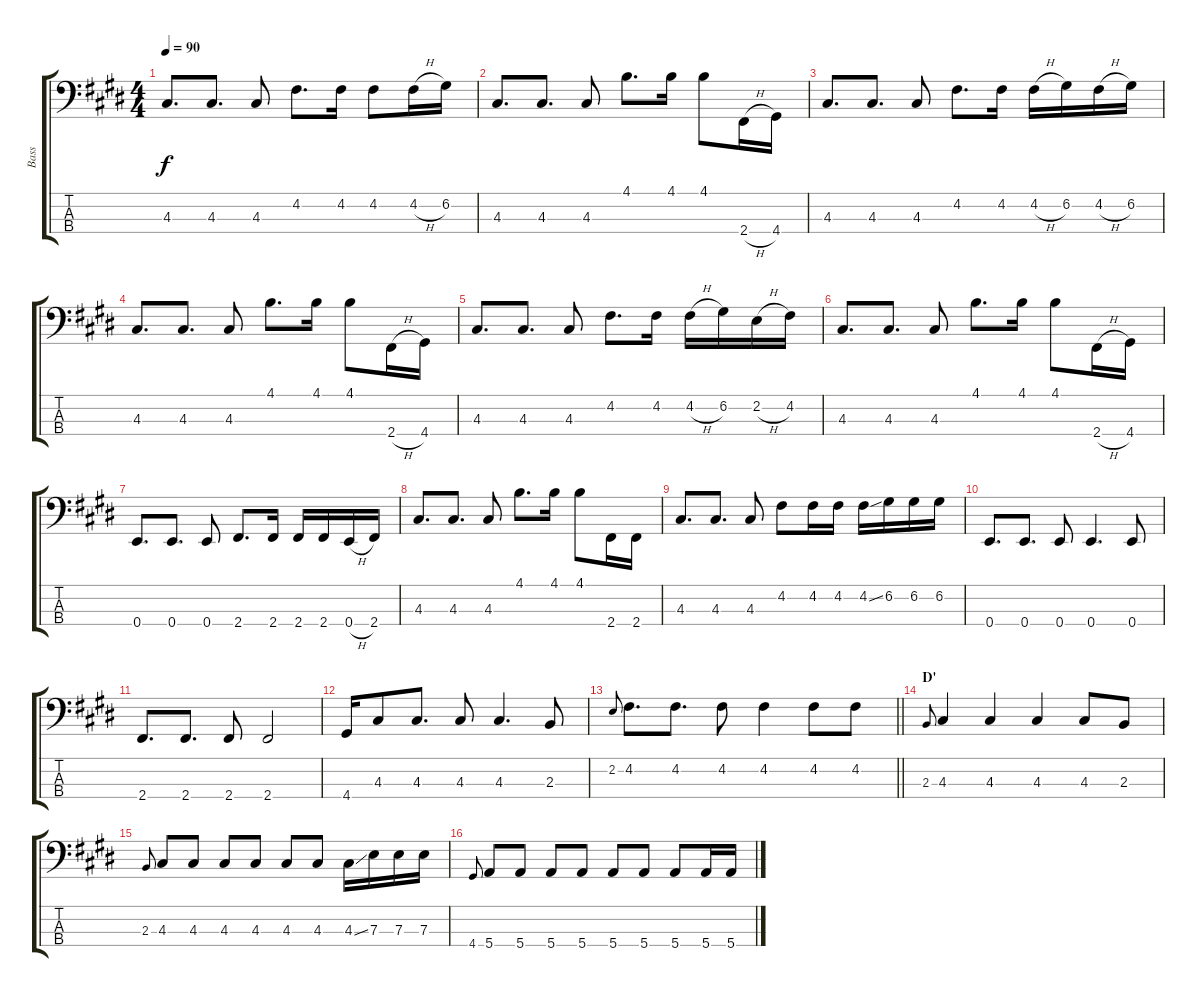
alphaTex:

\track ("Bass" "Bass") {instrument electricbasspick}
\staff {score tabs}
\tuning (G2 D2 A1 E1) {hide}
\ts (4 4)
\tempo 90
\clef f4
\ks c#minor
4.3.8{d dy f} 4.3.8{d} 4.3.8 4.2.8{d} 4.2.16 4.2.8 4.2{h}.16 6.2.16 |
4.3.8{d} 4.3.8{d} 4.3.8 4.1.8{d} 4.1.16 4.1.8 2.4{h}.16 4.4.16 |
4.3.8{d} 4.3.8{d} 4.3.8 4.2.8{d} 4.2.16 4.2{h}.16 6.2.16 4.2{h}.16 6.2.16 |
4.3.8{d} 4.3.8{d} 4.3.8 4.1.8{d} 4.1.16 4.1.8 2.4{h}.16 4.4.16 |
4.3.8{d} 4.3.8{d} 4.3.8 4.2.8{d} 4.2.16 4.2{h}.16 6.2.16 2.2{h}.16 4.2.16 |
4.3.8{d} 4.3.8{d} 4.3.8 4.1.8{d} 4.1.16 4.1.8 2.4{h}.16 4.4.16 |
0.4.8{d} 0.4.8{d} 0.4.8 2.4.8{d} 2.4.16 2.4.16 2.4.16 0.4{h}.16 2.4.16 |
4.3.8{d} 4.3.8{d} 4.3.8 4.1.8{d} 4.1.16 4.1.8 2.4.16 2.4.16 |
4.3.8{d} 4.3.8{d} 4.3.8 4.2.8 4.2.16 4.2.16 4.2{ss}.16 6.2.16 6.2.16 6.2.16 |
0.4.8{d} 0.4.8{d} 0.4.8 0.4.4{d} 0.4.8 |
2.4.8{d} 2.4.8{d} 2.4.8 2.4.2 |
4.4.16 4.3.8 4.3.8{d} 4.3.8 4.3.4{d} 2.3.8 |
\barLineRight lightlight
2.2.8{gr onbeat} 4.2.8{d} 4.2.8{d} 4.2.8 4.2.4 4.2.8 4.2.8 |
\section ("" "D'")
2.3.8{gr onbeat} 4.3.4 4.3.4 4.3.4 4.3.8 2.3.8 |
2.3.8{gr onbeat} 4.3.8 4.3.8 4.3.8 4.3.8 4.3.8 4.3.8 4.3{ss}.16 7.3.16 7.3.16 7.3.16 |
4.4.8{gr onbeat} 5.4.8 5.4.8 5.4.8 5.4.8 5.4.8 5.4.8 5.4.8 5.4.16 5.4.16
